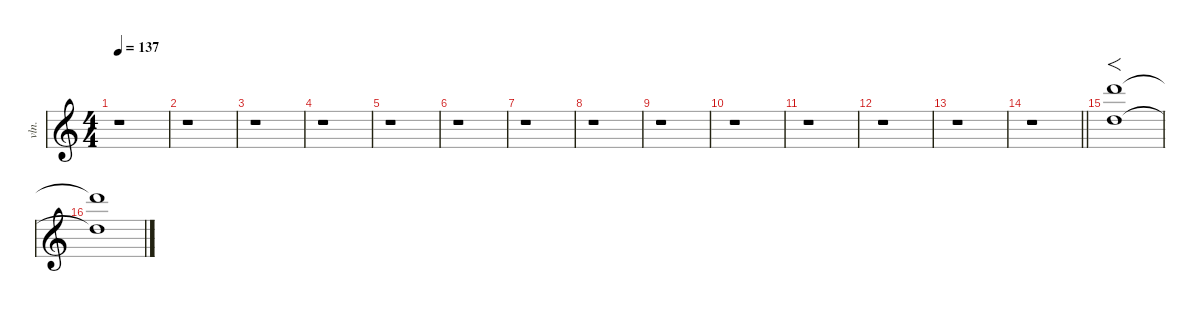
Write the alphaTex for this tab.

\defaultSystemsLayout 4
\hideDynamics
\bracketExtendMode nobrackets
\otherSystemsTrackNameOrientation horizontal
\track ("Per Wiberg" "vln.") {instrument stringensemble1}
\staff {score}
\tuning (E4 B3 G3 D3 A2 E2)
\ts (4 4)
\tempo 137
\clef g2
\ks c
r.1{dy f beam Down} |
r.1{beam Down} |
r.1{beam Down} |
r.1{beam Down} |
r.1{beam Down} |
r.1{beam Down} |
r.1{beam Down} |
r.1{beam Down} |
r.1{beam Down} |
r.1{beam Down} |
r.1{beam Down} |
r.1{beam Down} |
r.1{beam Down} |
\barLineRight lightlight
r.1{beam Down} |
\section ("" "")
(22.1 19.3).1{f beam Down} |
(22.1{t} 19.3{t}).1{beam Down}
